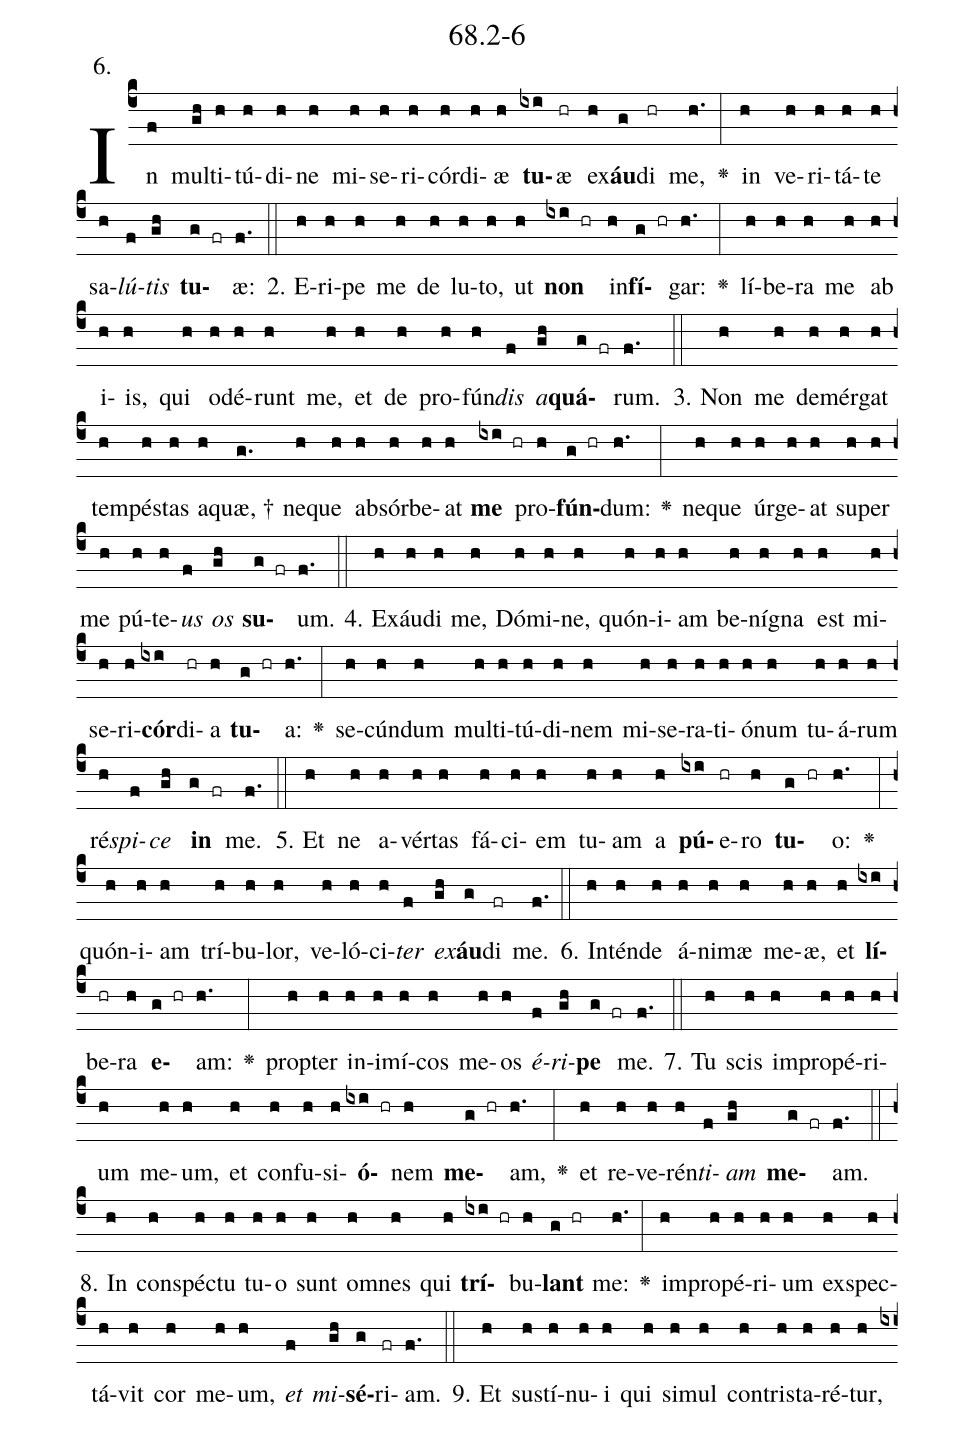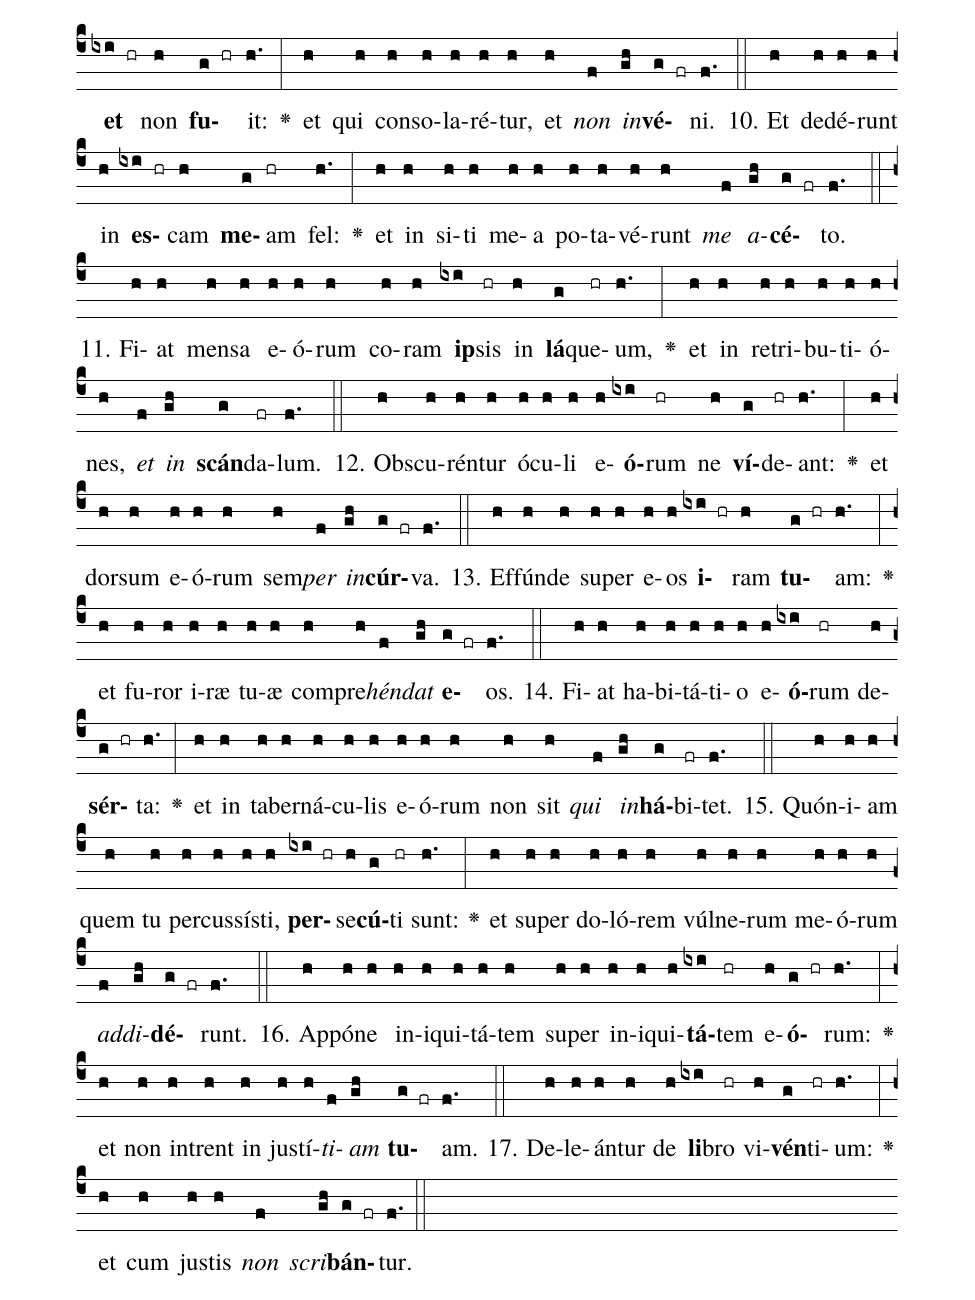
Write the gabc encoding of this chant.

name: 68.2-6;
annotation: 6.;
%%
(c4)In(f) mul(gh)ti(h)tú(h)di(h)ne(h) mi(h)se(h)ri(h)cór(h)di(h)æ(h) <b>tu</b>(ixi)æ(hr) ex(h)<b>áu</b>(g)di(hr) me,(h.) <v>\greheightstar</v>(:) in(h) ve(h)ri(h)tá(h)te(h) sa(h)<i>lú</i>(f)<i>tis</i>(gh) <b>tu</b>(g fr)æ:(f.) (::)
2. E(h)ri(h)pe(h) me(h) de(h) lu(h)to,(h) ut(h) <b>non</b>(ixi hr) in(h)<b>fí</b>(g hr)gar:(h.) <v>\greheightstar</v>(:) lí(h)be(h)ra(h) me(h) ab(h) i(h)is,(h) qui(h) o(h)dé(h)runt(h) me,(h) et(h) de(h) pro(h)fún(h)<i>dis</i>(f) <i>a</i>(gh)<b>quá</b>(g fr)rum.(f.) (::)
3. Non(h) me(h) de(h)mér(h)gat(h) tem(h)pés(h)tas(h) a(h)quæ, †(g.) ne(h)que(h) ab(h)sór(h)be(h)at(h) <b>me</b>(ixi hr) pro(h)<b>fún</b>(g hr)dum:(h.) <v>\greheightstar</v>(:) ne(h)que(h) úr(h)ge(h)at(h) su(h)per(h) me(h) pú(h)te(h)<i>us</i>(f) <i>os</i>(gh) <b>su</b>(g fr)um.(f.) (::)
4. Ex(h)áu(h)di(h) me,(h) Dó(h)mi(h)ne,(h) quón(h)i(h)am(h) be(h)ní(h)gna(h) est(h) mi(h)se(h)ri(h)<b>cór</b>(ixi)di(hr)a(h) <b>tu</b>(g hr)a:(h.) <v>\greheightstar</v>(:) se(h)cún(h)dum(h) mul(h)ti(h)tú(h)di(h)nem(h) mi(h)se(h)ra(h)ti(h)ó(h)num(h) tu(h)á(h)rum(h) ré(h)<i>spi</i>(f)<i>ce</i>(gh) <b>in</b>(g fr) me.(f.) (::)
5. Et(h) ne(h) a(h)vér(h)tas(h) fá(h)ci(h)em(h) tu(h)am(h) a(h) <b>pú</b>(ixi)e(hr)ro(h) <b>tu</b>(g hr)o:(h.) <v>\greheightstar</v>(:) quón(h)i(h)am(h) trí(h)bu(h)lor,(h) ve(h)ló(h)ci(h)<i>ter</i>(f) <i>ex</i>(gh)<b>áu</b>(g)di(fr) me.(f.) (::)
6. In(h)tén(h)de(h) á(h)ni(h)mæ(h) me(h)æ,(h) et(h) <b>lí</b>(ixi)be(hr)ra(h) <b>e</b>(g hr)am:(h.) <v>\greheightstar</v>(:) prop(h)ter(h) in(h)i(h)mí(h)cos(h) me(h)os(h) <i>é</i>(f)<i>ri</i>(gh)<b>pe</b>(g fr) me.(f.) (::)
7. Tu(h) scis(h) im(h)pro(h)pé(h)ri(h)um(h) me(h)um,(h) et(h) con(h)fu(h)si(h)<b>ó</b>(ixi hr)nem(h) <b>me</b>(g hr)am,(h.) <v>\greheightstar</v>(:) et(h) re(h)ve(h)rén(h)<i>ti</i>(f)<i>am</i>(gh) <b>me</b>(g fr)am.(f.) (::)
8. In(h) con(h)spéc(h)tu(h) tu(h)o(h) sunt(h) om(h)nes(h) qui(h) <b>trí</b>(ixi hr)bu(h)<b>lant</b>(g hr) me:(h.) <v>\greheightstar</v>(:) im(h)pro(h)pé(h)ri(h)um(h) ex(h)spec(h)tá(h)vit(h) cor(h) me(h)um,(h) <i>et</i>(f) <i>mi</i>(gh)<b>sé</b>(g)ri(fr)am.(f.) (::)
9. Et(h) sus(h)tí(h)nu(h)i(h) qui(h) si(h)mul(h) con(h)tris(h)ta(h)ré(h)tur,(h) <b>et</b>(ixi hr) non(h) <b>fu</b>(g hr)it:(h.) <v>\greheightstar</v>(:) et(h) qui(h) con(h)so(h)la(h)ré(h)tur,(h) et(h) <i>non</i>(f) <i>in</i>(gh)<b>vé</b>(g fr)ni.(f.) (::)
10. Et(h) de(h)dé(h)runt(h) in(h) <b>es</b>(ixi hr)cam(h) <b>me</b>(g)am(hr) fel:(h.) <v>\greheightstar</v>(:) et(h) in(h) si(h)ti(h) me(h)a(h) po(h)ta(h)vé(h)runt(h) <i>me</i>(f) <i>a</i>(gh)<b>cé</b>(g fr)to.(f.) (::)
11. Fi(h)at(h) men(h)sa(h) e(h)ó(h)rum(h) co(h)ram(h) <b>ip</b>(ixi)sis(hr) in(h) <b>lá</b>(g)que(hr)um,(h.) <v>\greheightstar</v>(:) et(h) in(h) re(h)tri(h)bu(h)ti(h)ó(h)nes,(h) <i>et</i>(f) <i>in</i>(gh) <b>scán</b>(g)da(fr)lum.(f.) (::)
12. Obs(h)cu(h)rén(h)tur(h) ó(h)cu(h)li(h) e(h)<b>ó</b>(ixi)rum(hr) ne(h) <b>ví</b>(g)de(hr)ant:(h.) <v>\greheightstar</v>(:) et(h) dor(h)sum(h) e(h)ó(h)rum(h) sem(h)<i>per</i>(f) <i>in</i>(gh)<b>cúr</b>(g fr)va.(f.) (::)
13. Ef(h)fún(h)de(h) su(h)per(h) e(h)os(h) <b>i</b>(ixi hr)ram(h) <b>tu</b>(g hr)am:(h.) <v>\greheightstar</v>(:) et(h) fu(h)ror(h) i(h)ræ(h) tu(h)æ(h) com(h)pre(h)<i>hén</i>(f)<i>dat</i>(gh) <b>e</b>(g fr)os.(f.) (::)
14. Fi(h)at(h) ha(h)bi(h)tá(h)ti(h)o(h) e(h)<b>ó</b>(ixi)rum(hr) de(h)<b>sér</b>(g hr)ta:(h.) <v>\greheightstar</v>(:) et(h) in(h) ta(h)ber(h)ná(h)cu(h)lis(h) e(h)ó(h)rum(h) non(h) sit(h) <i>qui</i>(f) <i>in</i>(gh)<b>há</b>(g)bi(fr)tet.(f.) (::)
15. Quón(h)i(h)am(h) quem(h) tu(h) per(h)cus(h)sís(h)ti,(h) <b>per</b>(ixi hr)se(h)<b>cú</b>(g)ti(hr) sunt:(h.) <v>\greheightstar</v>(:) et(h) su(h)per(h) do(h)ló(h)rem(h) vúl(h)ne(h)rum(h) me(h)ó(h)rum(h) <i>ad</i>(f)<i>di</i>(gh)<b>dé</b>(g fr)runt.(f.) (::)
16. Ap(h)pó(h)ne(h) in(h)i(h)qui(h)tá(h)tem(h) su(h)per(h) in(h)i(h)qui(h)<b>tá</b>(ixi)tem(hr) e(h)<b>ó</b>(g hr)rum:(h.) <v>\greheightstar</v>(:) et(h) non(h) in(h)trent(h) in(h) jus(h)tí(h)<i>ti</i>(f)<i>am</i>(gh) <b>tu</b>(g fr)am.(f.) (::)
17. De(h)le(h)án(h)tur(h) de(h) <b>li</b>(ixi)bro(hr) vi(h)<b>vén</b>(g)ti(hr)um:(h.) <v>\greheightstar</v>(:) et(h) cum(h) jus(h)tis(h) <i>non</i>(f) <i>scri</i>(gh)<b>bán</b>(g fr)tur.(f.) (::)
